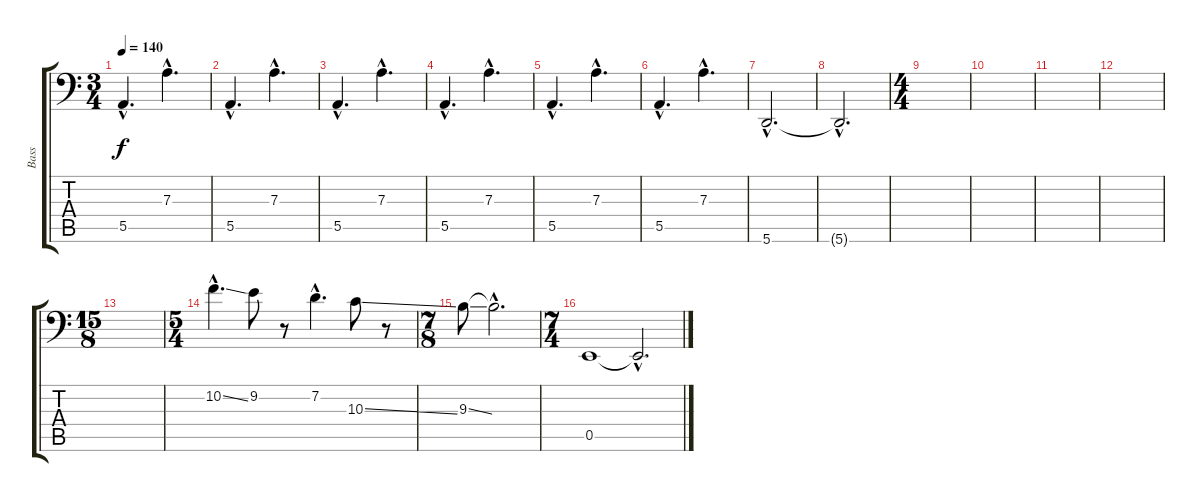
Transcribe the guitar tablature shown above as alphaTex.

\track ("Bass" "Bass") {instrument fretlessbass}
\staff {score tabs}
\tuning (C3 G2 D2 A1 E1 A0) {hide}
\ts (3 4)
\tempo 140
\clef f4
\ks c
5.5{hac}.4{d dy f} 7.3{hac}.4{d} |
5.5{hac}.4{d} 7.3{hac}.4{d} |
5.5{hac}.4{d} 7.3{hac}.4{d} |
5.5{hac}.4{d} 7.3{hac}.4{d} |
5.5{hac}.4{d} 7.3{hac}.4{d} |
5.5{hac}.4{d} 7.3{hac}.4{d} |
5.6{hac}.2{d} |
5.6{hac t}.2{d} |
\ts (4 4)
|
|
|
|
\ts (15 8)
|
\ts (5 4)
10.2{ss hac}.4{d} 9.2.8 r.8 7.2{hac}.4{d} 10.3{ss}.8 r.8 |
\ts (7 8)
9.3{ss}.8 9.3{hac t}.2{d} |
\ts (7 4)
0.5.1 0.5{hac t}.2{d}
